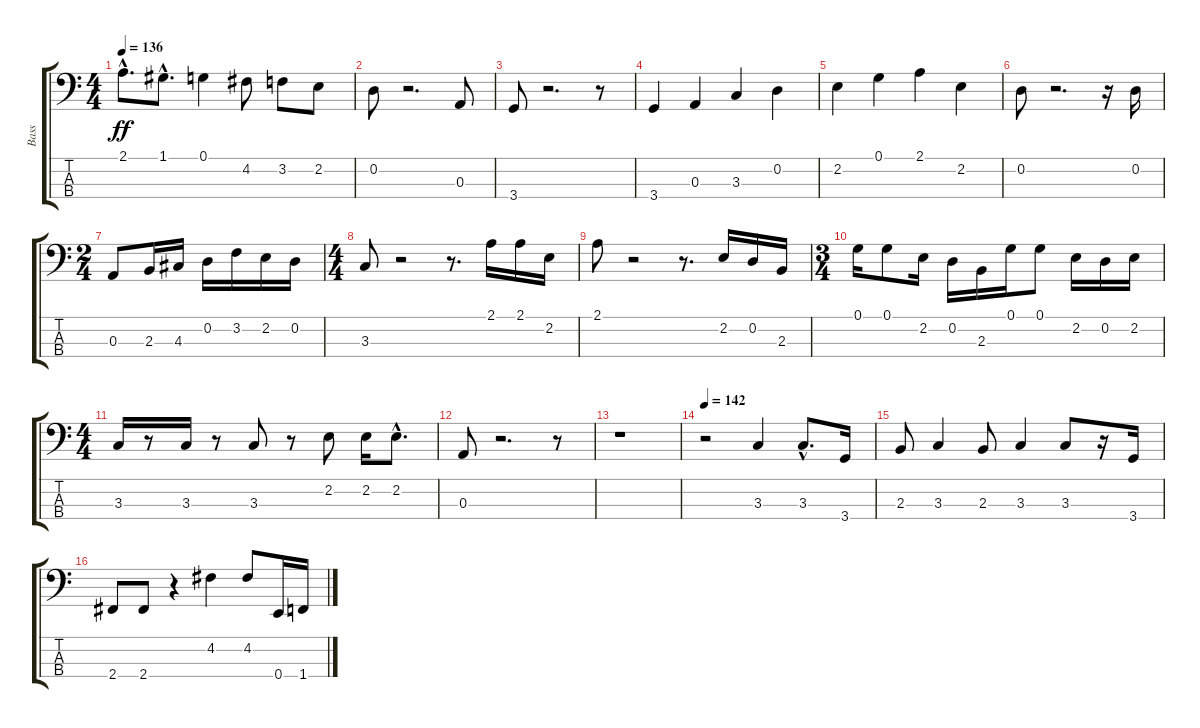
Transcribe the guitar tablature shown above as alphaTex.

\track ("Bass" "Bass") {instrument electricbassfinger}
\staff {score tabs}
\tuning (G2 D2 A1 E1) {hide}
\ts (4 4)
\tempo 136
\clef f4
\ks c
2.1{hac}.8{d dy ff} 1.1{hac}.8{d} 0.1.4 4.2.8 3.2.8 2.2.8 |
0.2.8 r.2{d} 0.3.8 |
3.4.8 r.2{d} r.8 |
3.4.4 0.3.4 3.3.4 0.2.4 |
2.2.4 0.1.4 2.1.4 2.2.4 |
0.2.8 r.2{d} r.16 0.2.16 |
\ts (2 4)
0.3.8 2.3.16 4.3.16 0.2.16 3.2.16 2.2.16 0.2.16 |
\ts (4 4)
3.3.8 r.2 r.8{d} 2.1.16 2.1.16 2.2.16 |
2.1.8 r.2 r.8{d} 2.2.16 0.2.16 2.3.16 |
\ts (3 4)
0.1.16 0.1.8 2.2.16 0.2.16 2.3.16 0.1.16 0.1.8 2.2.16 0.2.16 2.2.16 |
\ts (4 4)
3.3.16 r.8 3.3.16 r.8 3.3.8 r.8 2.2.8 2.2.16 2.2{hac}.8{d} |
0.3.8 r.2{d} r.8 |
r.1 |
\tempo 142
r.2 3.3.4 3.3{hac}.8{d} 3.4.16 |
2.3.8 3.3.4 2.3.8 3.3.4 3.3.8 r.16 3.4.16 |
2.4.8 2.4.8 r.4 4.2.4 4.2.8 0.4.16 1.4.16
